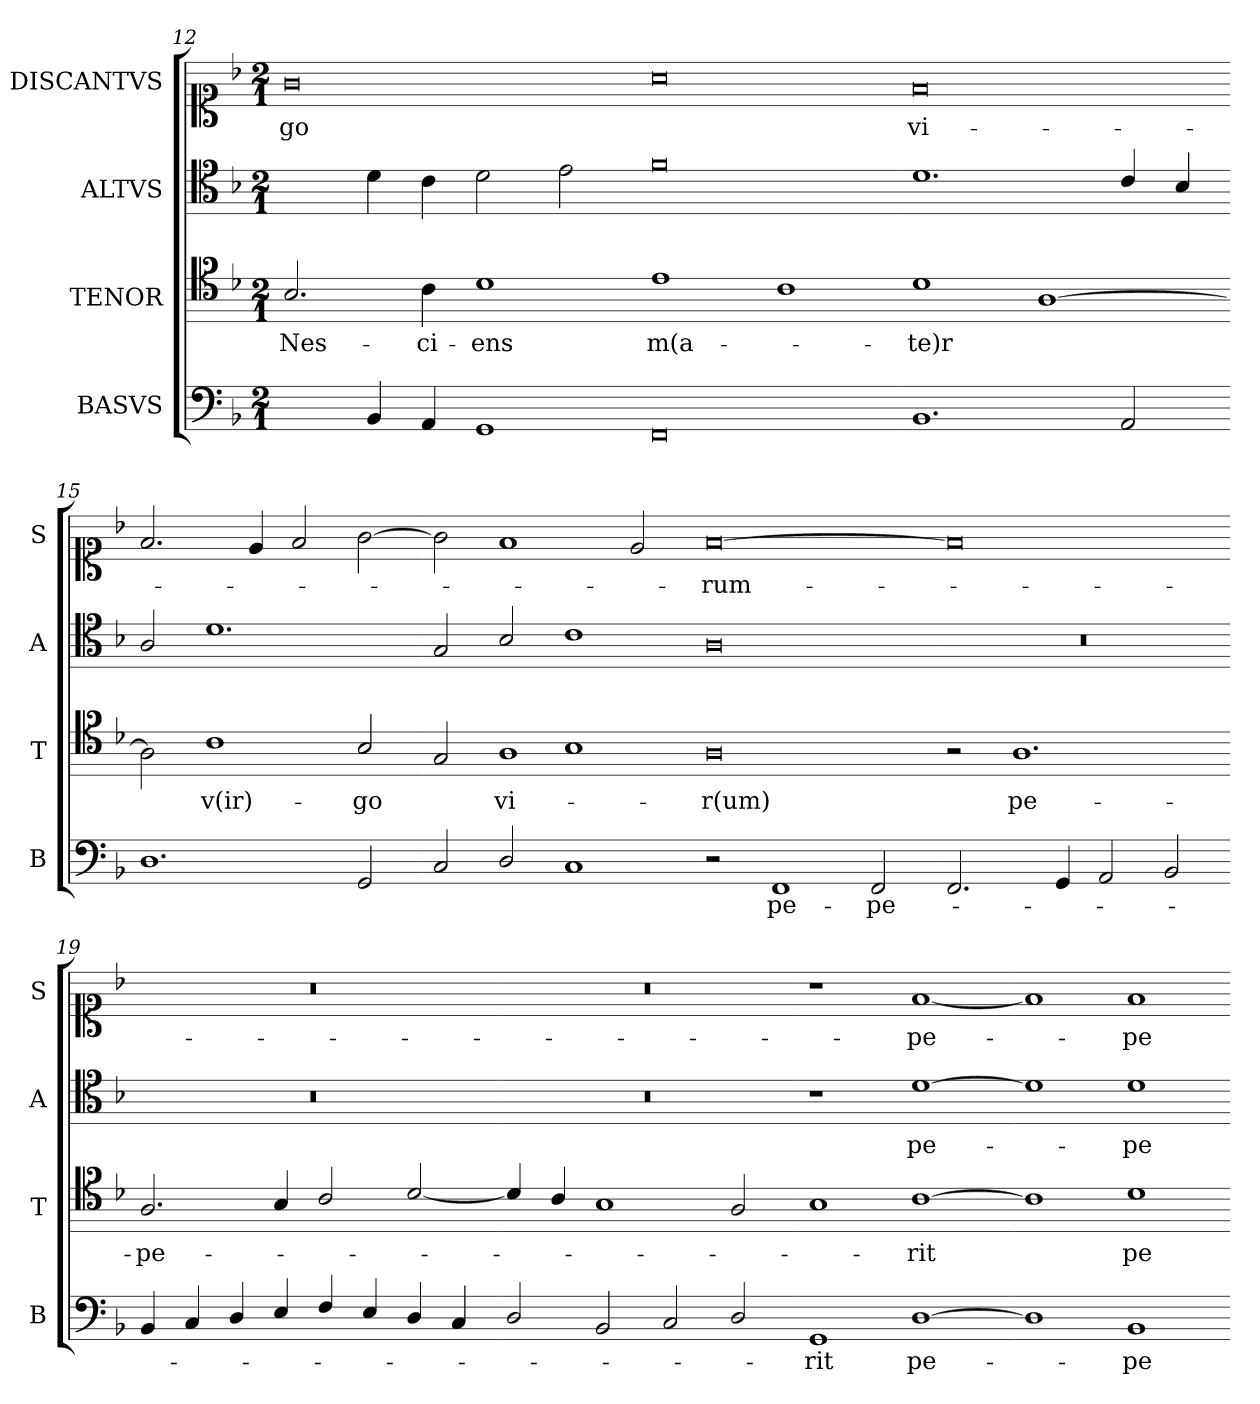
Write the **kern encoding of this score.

**kern	**text	**kern	**text	**kern	**text	**kern	**text
*part4	*part4	*part3	*part3	*part2	*part2	*part1	*part1
*staff4	*staff4	*staff3	*staff3	*staff2	*staff2	*staff1	*staff1
*I"BASVS	*	*I"TENOR	*	*I"ALTVS	*	*I"DISCANTVS	*
*I'B	*	*I'T	*	*I'A	*	*I'S	*
*clefF4	*	*clefC5	*	*clefC4	*	*clefC1	*
*k[b-]	*	*k[b-]	*	*k[b-]	*	*k[b-]	*
*M2/1	*	*M2/1	*	*M2/1	*	*M2/1	*
=12	=12	=12	=12	=12	=12	=12	=12
!	!	!	!LO:LY:i	!	!	!	!
2ryy	.	2.G/	Nes-	2ryy	.	0g	-go
4BB-/	.	.	.	4d\	.	.	.
!	!	!	!LO:LY:i	!	!	!	!
4AA/	.	4A\	-ci-	4c\	.	.	.
!	!	!	!LO:LY:i	!	!	!	!
1GG	.	1B-	-ens	2d\	.	.	.
.	.	.	.	2e\	.	.	.
=13-	=13-	=13-	=13-	=13-	=13-	=13-	=13-
!	!	!	!LO:LY:i	!	!	!	!
0FF	.	1c	m(a-	0f	.	0a	.
.	.	1A	.	.	.	.	.
=14-	=14-	=14-	=14-	=14-	=14-	=14-	=14-
!	!	!	!LO:LY:i	!	!	!	!
1.BB-	.	1B-	-te)r	1.d	.	0f	vi-
.	.	[1F	.	.	.	.	.
2AA/	.	.	.	4c/	.	.	.
.	.	.	.	4B-/	.	.	.
=15-	=15-	=15-	=15-	=15-	=15-	=15-	=15-
1.D	.	2F]	.	2A/	.	2.f/	.
!	!	!	!LO:LY:i	!	!	!	!
.	.	1A	v(ir)-	1.d	.	.	.
.	.	.	.	.	.	4e/	.
.	.	.	.	.	.	2f/	.
!	!	!	!LO:LY:i	!	!	!	!
2GG/	.	2G/	-go	.	.	[2g\	.
=16-	=16-	=16-	=16-	=16-	=16-	=16-	=16-
2C/	.	2E/	.	2G/	.	2g\]	.
!	!	!LO:N:vis=1	!LO:LY:i	!	!	!	!
2D/	.	2F\	vi-	2B-/	.	1f	.
1C	.	1G	.	1c	.	.	.
.	.	.	.	.	.	2e/	.
=17-	=17-	=17-	=17-	=17-	=17-	=17-	=17-
!	!	!	!LO:LY:i	!	!	!	!
2r	.	0F	-r(um)	0A	.	[0f\	-rum-
1FF	pe-	.	.	.	.	.	.
2FF/	-pe-	.	.	.	.	.	.
=18-	=18-	=18-	=18-	=18-	=18-	=18-	=18-
2.FF/	.	2r	.	0r	.	0f\]	.
.	.	1.F	pe-	.	.	.	.
4GG/	.	.	.	.	.	.	.
2AA/	.	.	.	.	.	.	.
2BB-/	.	.	.	.	.	.	.
=19-	=19-	=19-	=19-	=19-	=19-	=19-	=19-
4BB-/	.	2.F/	-pe-	0r	.	0r	.
4C/	.	.	.	.	.	.	.
4D/	.	.	.	.	.	.	.
4E/	.	4G/	.	.	.	.	.
4F/	.	2A/	.	.	.	.	.
4E/	.	.	.	.	.	.	.
4D/	.	[2B-/	.	.	.	.	.
4C/	.	.	.	.	.	.	.
=20-	=20-	=20-	=20-	=20-	=20-	=20-	=20-
2D/	.	4B-/]	.	0r	.	0r	.
.	.	4A/	.	.	.	.	.
2BB-/	.	1G	.	.	.	.	.
2C/	.	.	.	.	.	.	.
2D/	.	2F/	.	.	.	.	.
=21-	=21-	=21-	=21-	=21-	=21-	=21-	=21-
1GG	-rit	1G	.	1r	.	1r	.
[1D	pe-	[1A	-rit	[1d	pe-	[1f	pe-
=22-	=22-	=22-	=22-	=22-	=22-	=22-	=22-
1D]	.	1A]	.	1d]	.	1f]	.
!	!	!	!LO:LY:i	!	!	!	!
1BB-	-pe-	1B-	pe-	1d	-pe-	1f	-pe-
=-	=-	=-	=-	=-	=-	=-	=-
*-	*-	*-	*-	*-	*-	*-	*-
